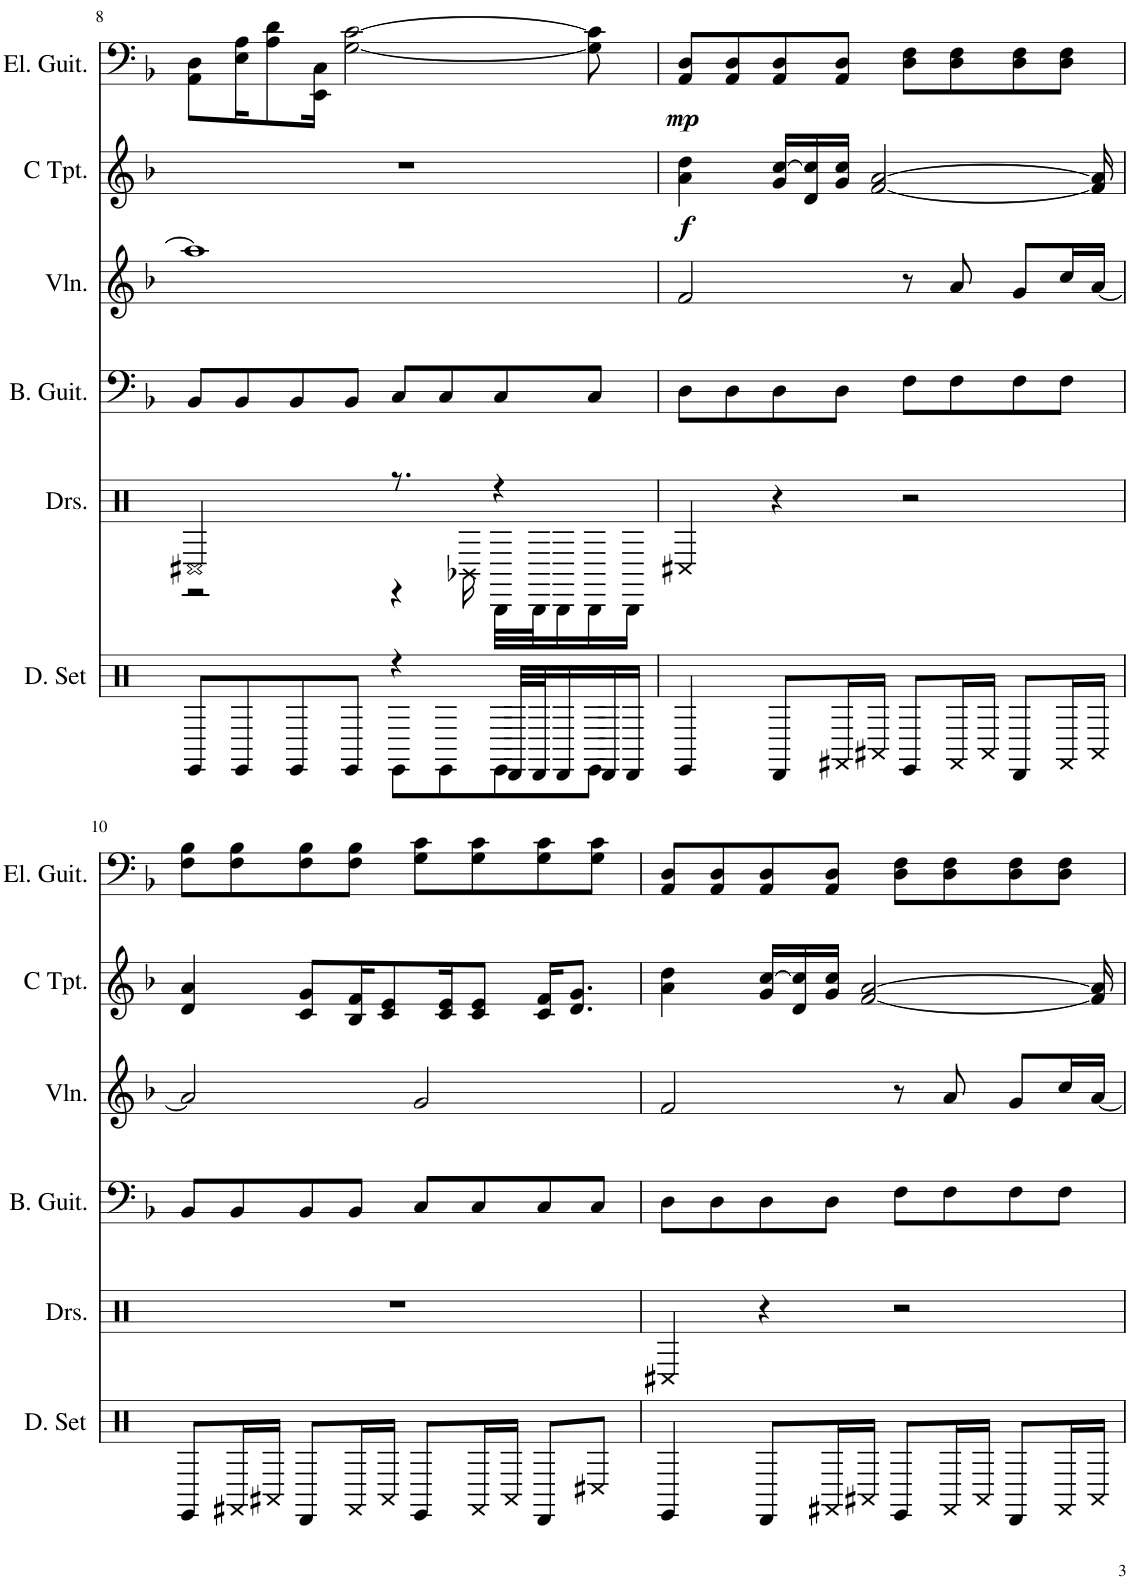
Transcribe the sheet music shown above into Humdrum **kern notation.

**kern	**kern	**kern	**kern	**kern	**dynam	**kern	**dynam
*part6	*part5	*part4	*part3	*part2	*part2	*part1	*part1
*staff6	*staff5	*staff4	*staff3	*staff2	*staff2	*staff1	*staff1
*I"ドラムセット	*I"ドラムセット	*I"ベース	*I"ヴァイオリン	*I"C トランペット	*	*I"エレキギター	*
!!LO:PB:g=z
*clefX	*clefX	*clefF4	*clefG2	*clefG2	*	*clefF4	*
*	*	*Trd7c12	*	*	*	*	*
*k[]	*k[]	*k[b-]	*k[b-]	*k[b-]	*	*k[b-]	*
*M4/4	*M4/4	*M4/4	*M4/4	*M4/4	*	*M4/4	*
=8	=8	=8	=8	=8	=8	=8	=8
*^	*^	*	*	*	*	*	*
8EE/L	2ryy	2C#X/	2r	8BB-/L	1aa]	1r	.	8AA\ 8D\L	.
8EE/	.	.	.	8BB-/	.	.	.	16E\ 16A\K	.
.	.	.	.	.	.	.	.	8A\ 8d\	.
8EE/	.	.	.	8BB-/	.	.	.	.	.
.	.	.	.	.	.	.	.	16EE\ 16C\Jk	.
8EE/J	.	.	.	8BB-/J	.	.	.	[2G\ [2c\	.
4r	8EE\L	8.r	4r	8C/L	.	.	.	.	.
.	8EE\	.	.	8C/	.	.	.	.	.
.	.	16BB-X\	.	.	.	.	.	.	.
32DD/LLL	8EE\	4r	32BBB\LLL	8C/	.	.	.	.	.
32DD/J	.	.	32BBB\J	.	.	.	.	.	.
16DD/	.	.	16BBB\	.	.	.	.	.	.
16DD/	8EE\J	.	16BBB\	8C/J	.	.	.	8G\] 8c\]	.
16DD/JJ	.	.	16BBB\JJ	.	.	.	.	.	.
*v	*v	*	*	*	*	*	*	*	*
=9	=9	=9	=9	=9	=9	=9	=9	=9
!	!	!	!	!	!	!LO:DY:b	!	!LO:DY:b
*	*v	*v	*	*	*	*	*	*
4EE/	4C#X/	8D\L	2f/	4a\ 4dd\	f	8AA/ 8D/L	mp
.	.	8D\	.	.	.	8AA/ 8D/	.
8DD/L	4r	8D\	.	16g/ [16cc/LL	.	8AA/ 8D/	.
.	.	.	.	16d/ 16cc/]	.	.	.
16FF#X/L	.	8D\J	.	16g/ 16cc/JJ	.	8AA/ 8D/J	.
16AA#X/JJ	.	.	.	[2f/ [2a/	.	.	.
8EE/L	2r	8F\L	8r	.	.	8D\ 8F\L	.
16FF/L	.	8F\	8a/	.	.	8D\ 8F\	.
16AA/JJ	.	.	.	.	.	.	.
8DD/L	.	8F\	8g/L	.	.	8D\ 8F\	.
16FF/L	.	8F\J	16cc/L	.	.	8D\ 8F\J	.
16AA/JJ	.	.	[16a/JJ	16f/] 16a/]	.	.	.
!!LO:LB:g=z
=10	=10	=10	=10	=10	=10	=10	=10
8EE/L	1r	8BB-/L	2a/]	4d/ 4a/	.	8F\ 8B-\L	.
16FF#X/L	.	8BB-/	.	.	.	8F\ 8B-\	.
16AA#X/JJ	.	.	.	.	.	.	.
8DD/L	.	8BB-/	.	8c/ 8g/L	.	8F\ 8B-\	.
16FF/L	.	8BB-/J	.	16B-/ 16f/K	.	8F\ 8B-\J	.
16AA/JJ	.	.	.	8c/ 8e/	.	.	.
8EE/L	.	8C/L	2g/	.	.	8G\ 8c\L	.
.	.	.	.	16c/ 16e/K	.	.	.
16FF/L	.	8C/	.	8c/ 8e/J	.	8G\ 8c\	.
16AA/JJ	.	.	.	.	.	.	.
8DD/L	.	8C/	.	16c/ 16f/KL	.	8G\ 8c\	.
.	.	.	.	8.d/ 8.g/J	.	.	.
8C#X/J	.	8C/J	.	.	.	8G\ 8c\J	.
=11	=11	=11	=11	=11	=11	=11	=11
4EE/	4C#X/	8D\L	2f/	4a\ 4dd\	.	8AA/ 8D/L	.
.	.	8D\	.	.	.	8AA/ 8D/	.
8DD/L	4r	8D\	.	16g/ [16cc/LL	.	8AA/ 8D/	.
.	.	.	.	16d/ 16cc/]	.	.	.
16FF#X/L	.	8D\J	.	16g/ 16cc/JJ	.	8AA/ 8D/J	.
16AA#X/JJ	.	.	.	[2f/ [2a/	.	.	.
8EE/L	2r	8F\L	8r	.	.	8D\ 8F\L	.
16FF/L	.	8F\	8a/	.	.	8D\ 8F\	.
16AA/JJ	.	.	.	.	.	.	.
8DD/L	.	8F\	8g/L	.	.	8D\ 8F\	.
16FF/L	.	8F\J	16cc/L	.	.	8D\ 8F\J	.
16AA/JJ	.	.	[16a/JJ	16f/] 16a/]	.	.	.
=	=	=	=	=	=	=	=
*-	*-	*-	*-	*-	*-	*-	*-
